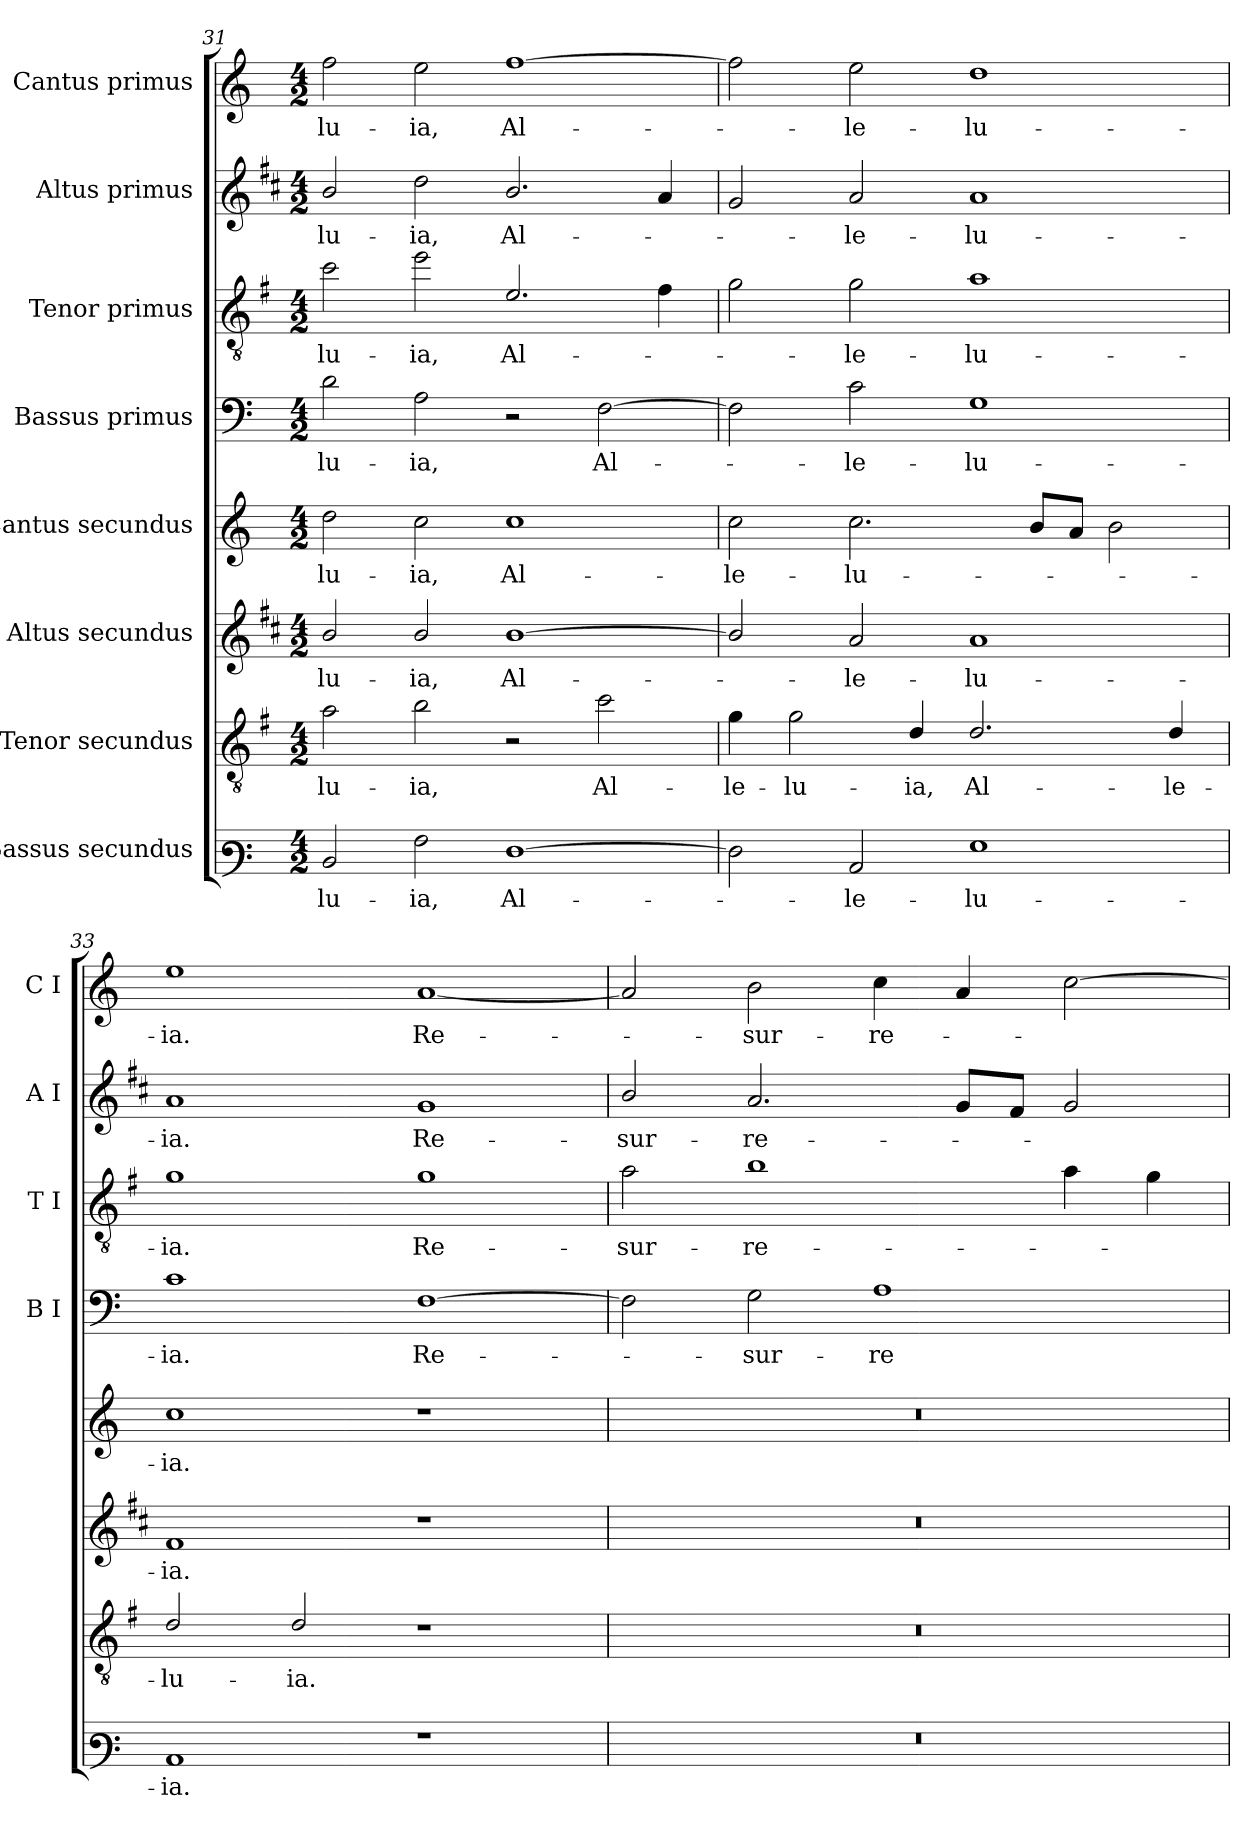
**kern	**text	**kern	**text	**kern	**text	**kern	**text	**kern	**text	**kern	**text	**kern	**text	**kern	**text
*part8	*part8	*part7	*part7	*part6	*part6	*part5	*part5	*part4	*part4	*part3	*part3	*part2	*part2	*part1	*part1
*staff8	*staff8	*staff7	*staff7	*staff6	*staff6	*staff5	*staff5	*staff4	*staff4	*staff3	*staff3	*staff2	*staff2	*staff1	*staff1
*I"Bassus secundus	*	*I"Tenor secundus	*	*I"Altus secundus	*	*I"Cantus secundus	*	*I"Bassus primus	*	*I"Tenor primus	*	*I"Altus primus	*	*I"Cantus primus	*
*	*	*	*	*	*	*	*	*I'B I	*	*I'T I	*	*I'A I	*	*I'C I	*
*clefF3	*	*clefGv2	*	*clefG2	*	*clefG2	*	*clefF4	*	*clefGv2	*	*clefG2	*	*clefG2	*
*	*	*ITrd4c7	*	*ITrd1c2	*	*	*	*	*	*ITrd4c7	*	*ITrd1c2	*	*	*
*k[]	*	*k[]	*	*k[]	*	*k[]	*	*k[]	*	*k[]	*	*k[]	*	*k[]	*
*C:	*	*C:	*	*C:	*	*C:	*	*C:	*	*C:	*	*C:	*	*C:	*
*M4/2	*	*M4/2	*	*M4/2	*	*M4/2	*	*M4/2	*	*M4/2	*	*M4/2	*	*M4/2	*
=31	=31	=31	=31	=31	=31	=31	=31	=31	=31	=31	=31	=31	=31	=31	=31
!	!LO:LY:b	!	!LO:LY:b	!	!LO:LY:b	!	!LO:LY:b	!	!LO:LY:b	!	!LO:LY:b	!	!LO:LY:b	!	!LO:LY:b
2D/	-lu-	2d\	-lu-	2a/	-lu-	2dd\	-lu-	2d\	-lu-	2f\	-lu-	2a/	-lu-	2ff\	-lu-
!	!LO:LY:b	!	!LO:LY:b	!	!LO:LY:b	!	!LO:LY:b	!	!LO:LY:b	!	!LO:LY:b	!	!LO:LY:b	!	!LO:LY:b
2A\	-ia,	2e\	-ia,	2a/	-ia,	2cc\	-ia,	2A\	-ia,	2a\	-ia,	2cc\	-ia,	2ee\	-ia,
!	!LO:LY:b	!	!	!	!LO:LY:b	!	!LO:LY:b	!	!	!	!LO:LY:b	!	!LO:LY:b	!	!LO:LY:b
[1F	Al-	2r	.	[1a	Al-	1cc	Al-	2r	.	2.A/	Al-	2.a/	Al-	[1ff	Al-
!	!	!	!LO:LY:b	!	!	!	!	!	!LO:LY:b	!	!	!	!	!	!
.	.	2f\	Al-	.	.	.	.	[2F\	Al-	.	.	.	.	.	.
.	.	.	.	.	.	.	.	.	.	4B\	.	4g/	.	.	.
=32	=32	=32	=32	=32	=32	=32	=32	=32	=32	=32	=32	=32	=32	=32	=32
!	!	!	!LO:LY:b	!	!	!	!LO:LY:b	!	!	!	!	!	!	!	!
2F\]	.	4c\	-le-	2a/]	.	2cc\	-le-	2F\]	.	2c\	.	2f/	.	2ff\]	.
!	!	!	!LO:LY:b	!	!	!	!	!	!	!	!	!	!	!	!
.	.	2c\	-lu-	.	.	.	.	.	.	.	.	.	.	.	.
!	!LO:LY:b	!	!	!	!LO:LY:b	!	!LO:LY:b	!	!LO:LY:b	!	!LO:LY:b	!	!LO:LY:b	!	!LO:LY:b
2C/	-le-	.	.	2g/	-le-	2.cc\	-lu-	2c\	-le-	2c\	-le-	2g/	-le-	2ee\	-le-
!	!	!	!LO:LY:b	!	!	!	!	!	!	!	!	!	!	!	!
.	.	4G/	-ia,	.	.	.	.	.	.	.	.	.	.	.	.
!	!LO:LY:b	!	!LO:LY:b	!	!LO:LY:b	!	!	!	!LO:LY:b	!	!LO:LY:b	!	!LO:LY:b	!	!LO:LY:b
1G	-lu-	2.G/	Al-	1g	-lu-	.	.	1G	-lu-	1d	-lu-	1g	-lu-	1dd	-lu-
.	.	.	.	.	.	8b/L	.	.	.	.	.	.	.	.	.
.	.	.	.	.	.	8a/J	.	.	.	.	.	.	.	.	.
.	.	.	.	.	.	2b\	.	.	.	.	.	.	.	.	.
!	!	!	!LO:LY:b	!	!	!	!	!	!	!	!	!	!	!	!
.	.	4G/	-le-	.	.	.	.	.	.	.	.	.	.	.	.
=33	=33	=33	=33	=33	=33	=33	=33	=33	=33	=33	=33	=33	=33	=33	=33
!	!LO:LY:b	!	!LO:LY:b	!	!LO:LY:b	!	!LO:LY:b	!	!LO:LY:b	!	!LO:LY:b	!	!LO:LY:b	!	!LO:LY:b
1C	-ia.	2G/	-lu-	1e	-ia.	1cc	-ia.	1c	-ia.	1c	-ia.	1g	-ia.	1ee	-ia.
!	!	!	!LO:LY:b	!	!	!	!	!	!	!	!	!	!	!	!
.	.	2G/	-ia.	.	.	.	.	.	.	.	.	.	.	.	.
!	!	!	!	!	!	!	!	!	!LO:LY:b	!	!LO:LY:b	!	!LO:LY:b	!	!LO:LY:b
1r	.	1r	.	1r	.	1r	.	[1F	Re-	1c	Re-	1f	Re-	[1a	Re-
=34	=34	=34	=34	=34	=34	=34	=34	=34	=34	=34	=34	=34	=34	=34	=34
!	!	!	!	!	!	!	!	!	!	!	!LO:LY:b	!	!LO:LY:b	!	!
0r	.	0r	.	0r	.	0r	.	2F\]	.	2d\	-sur-	2a/	-sur-	2a/]	.
!	!	!	!	!	!	!	!	!	!LO:LY:b	!	!LO:LY:b	!	!LO:LY:b	!	!LO:LY:b
.	.	.	.	.	.	.	.	2G\	-sur-	1e	-re-	2.g/	-re-	2b\	-sur-
!	!	!	!	!	!	!	!	!	!LO:LY:b	!	!	!	!	!	!LO:LY:b
.	.	.	.	.	.	.	.	1A	-re-	.	.	.	.	4cc\	-re-
.	.	.	.	.	.	.	.	.	.	.	.	8f/L	.	4a/	.
.	.	.	.	.	.	.	.	.	.	.	.	8e/J	.	.	.
.	.	.	.	.	.	.	.	.	.	4d\	.	2f/	.	[2cc\	.
.	.	.	.	.	.	.	.	.	.	4c\	.	.	.	.	.
=	=	=	=	=	=	=	=	=	=	=	=	=	=	=	=
*-	*-	*-	*-	*-	*-	*-	*-	*-	*-	*-	*-	*-	*-	*-	*-
